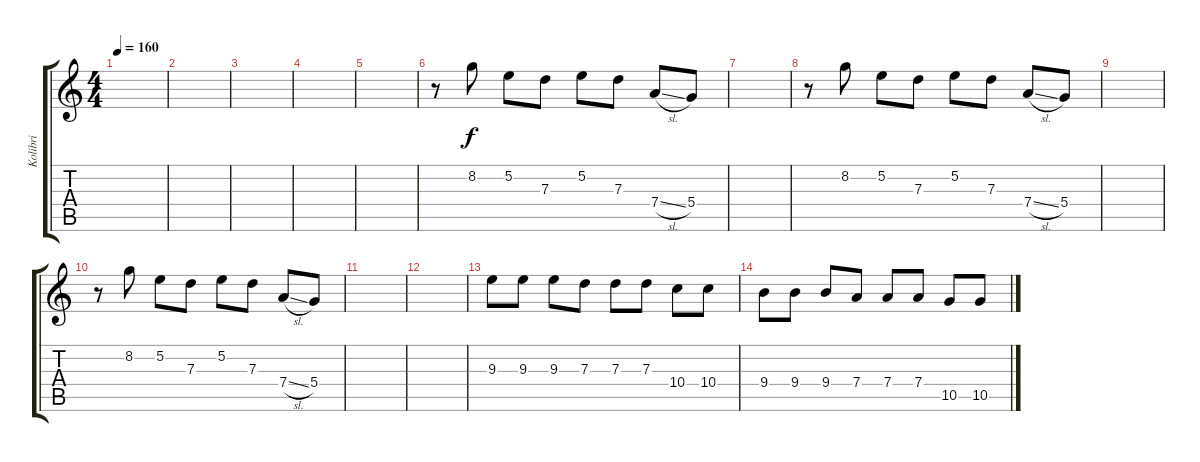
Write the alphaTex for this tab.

\track ("Kolibri" "Kolibri") {instrument distortionguitar}
\staff {score tabs}
\tuning (E4 B3 G3 D3 A2 E2) {hide}
\ts (4 4)
\tempo 160
\clef g2
\ks c
|
|
|
|
|
r.8 8.2.8 5.2.8 7.3.8 5.2.8 7.3.8 7.4{sl}.8 5.4.8 |
|
r.8 8.2.8 5.2.8 7.3.8 5.2.8 7.3.8 7.4{sl}.8 5.4.8 |
|
r.8 8.2.8 5.2.8 7.3.8 5.2.8 7.3.8 7.4{sl}.8 5.4.8 |
|
|
9.3.8 9.3.8 9.3.8 7.3.8 7.3.8 7.3.8 10.4.8 10.4.8 |
9.4.8 9.4.8 9.4.8 7.4.8 7.4.8 7.4.8 10.5.8 10.5.8
